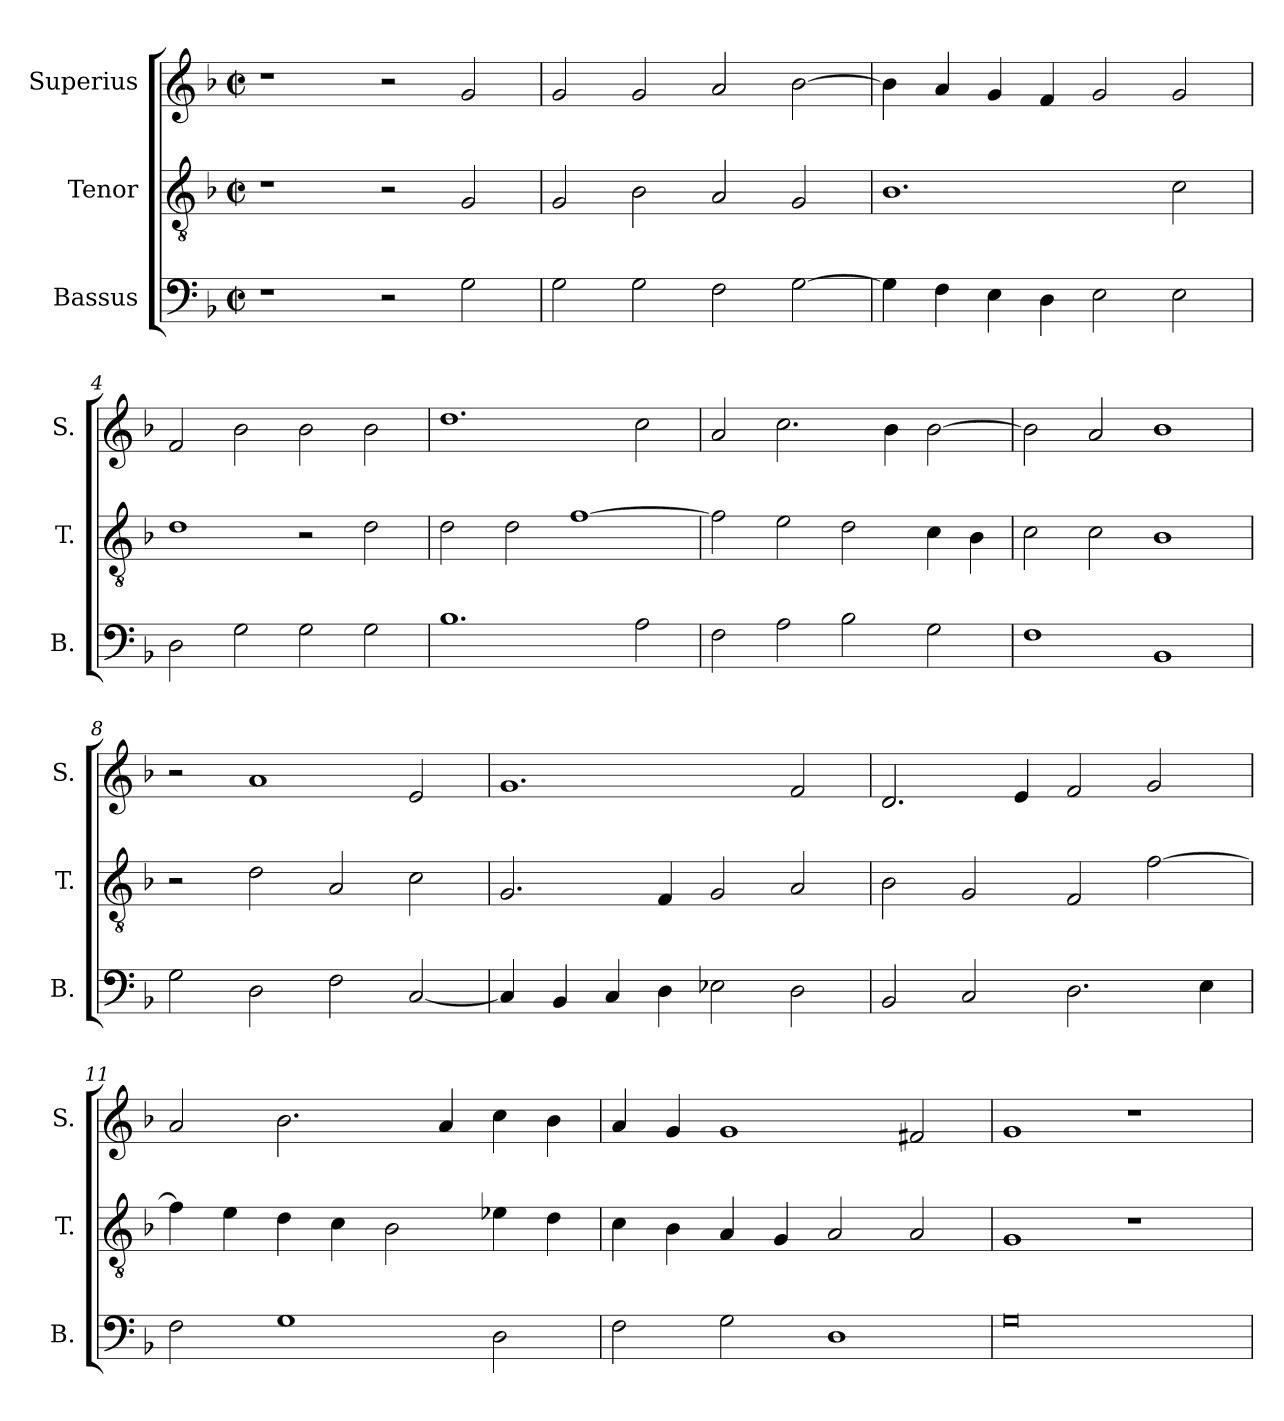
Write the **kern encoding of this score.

**kern	**kern	**kern
*part3	*part2	*part1
*staff3	*staff2	*staff1
*I"Bassus	*I"Tenor	*I"Superius
*I'B.	*I'T.	*I'S.
!!LO:PB:g=z
*clefF4	*clefGv2	*clefG2
*	*ITrd7c12	*
*k[b-]	*k[b-]	*k[b-]
*F:	*F:	*F:
*M2/2	*M2/2	*M2/2
*met(c|)	*met(c|)	*met(c|)
=1	=1	=1
1r	1r	1r
2r	2r	2r
2Gi\	2GGi/	2gi/
=2	=2	=2
2Gi\	2GGi/	2gi/
2Gi\	2BB-i\	2gi/
2Fi\	2AAi/	2ai/
[>2Gi\	2GGi/	[>2b-i\
=3	=3	=3
4Gi\]	1.BB-i	4b-i\]
4Fi\	.	4ai/
4Ei\	.	4gi/
4Di\	.	4fi/
2Ei\	.	2gi/
2Ei\	2Ci\	2gi/
=4	=4	=4
2Di\	1Di	2fi/
2Gi\	.	2b-i\
2Gi\	2r	2b-i\
2Gi\	2Di\	2b-i\
=5	=5	=5
1.B-i	2Di\	1.ddi
.	2Di\	.
.	[>1Fi	.
2Ai\	.	2cci\
!!LO:LB:g=z
=6	=6	=6
2Fi\	2Fi\]	2ai/
2Ai\	2Ei\	2.cci\
2B-i\	2Di\	.
.	.	4b-i\
2Gi\	4Ci\	[>2b-i\
.	4BB-i\	.
=7	=7	=7
1Fi	2Ci\	2b-i\]
.	2Ci\	2ai/
1BB-i	1BB-i	1b-i
=8	=8	=8
2Gi\	2r	2r
2Di\	2Di\	1ai
2Fi\	2AAi/	.
[<2Ci/	2Ci\	2ei/
=9	=9	=9
4Ci/]	2.GGi/	1.gi
4BB-i/	.	.
4Ci/	.	.
4Di\	4FFi/	.
2E-Xi\	2GGi/	.
2Di\	2AAi/	2fi/
=10	=10	=10
2BB-i/	2BB-i\	2.di/
2Ci/	2GGi/	.
.	.	4ei/
2.Di\	2FFi/	2fi/
.	[>2Fi\	2gi/
4Ei\	.	.
!!LO:LB:g=z
=11	=11	=11
2Fi\	4Fi\]	2ai/
.	4Ei\	.
1Gi	4Di\	2.b-i\
.	4Ci\	.
.	2BB-i\	.
.	.	4ai/
2Di\	4E-Xi\	4cci\
.	4Di\	4b-i\
=12	=12	=12
2Fi\	4Ci\	4ai/
.	4BB-i\	4gi/
2Gi\	4AAi/	1gi
.	4GGi/	.
1Di	2AAi/	.
.	2AAi/	2f#Xi/
=13	=13	=13
0Gi	1GGi	1gi
.	1r	1r
=	=	=
*-	*-	*-
